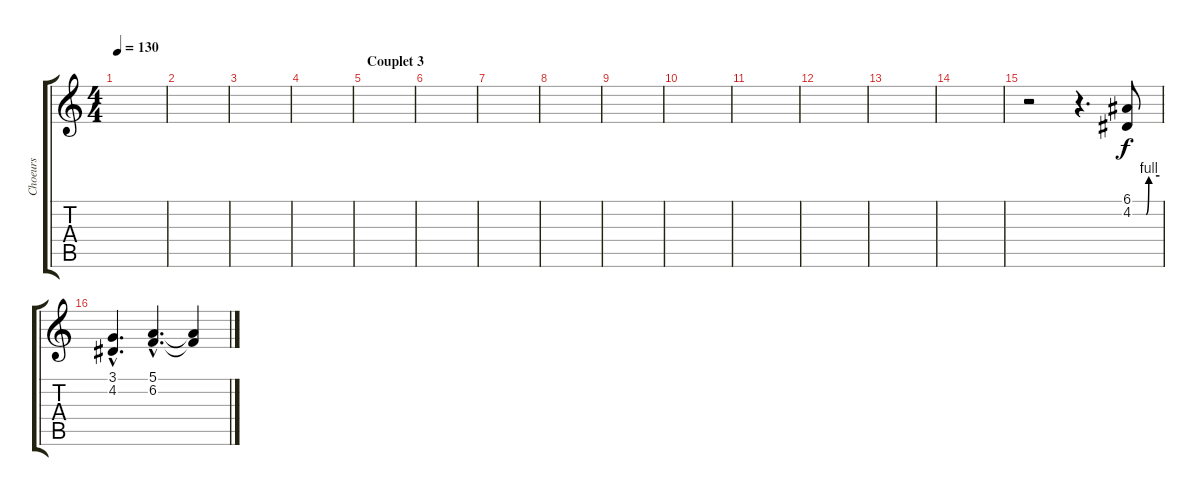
\track ("Choeurs" "Choeurs") {instrument flute}
\staff {score tabs}
\tuning (E4 B3 G3 D3 A2 E2) {hide}
\ts (4 4)
\tempo 130
\clef g2
\ks c
|
|
|
|
\section ("" "Couplet 3")
|
|
|
|
|
|
|
|
|
|
r.2 r.4{d} (6.1 4.2{be (custom 0 0 30 0 36 4 60 4)}).8{dy f} |
(3.1{hac} 4.2{hac}).4{d} (5.1{hac} 6.2{hac}).4{d} (5.1{t} 6.2{t}).4
